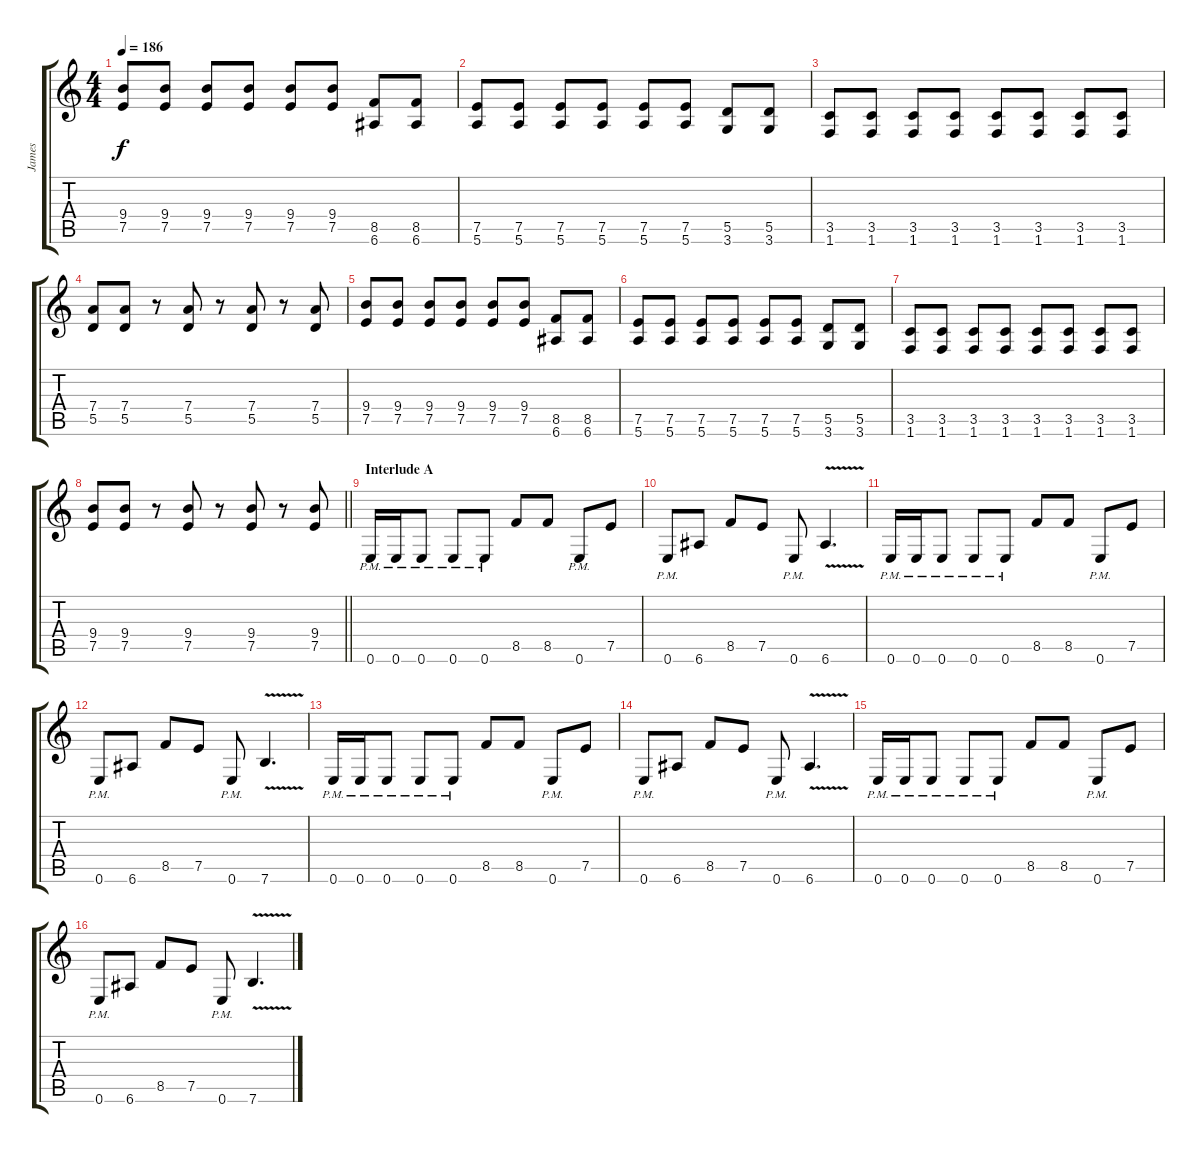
\track ("James" "James") {instrument distortionguitar}
\staff {score tabs}
\tuning (E4 B3 G3 D3 A2 E2) {hide}
\ts (4 4)
\tempo 186
\clef g2
\ks c
(9.4 7.5).8{dy f} (9.4 7.5).8 (9.4 7.5).8 (9.4 7.5).8 (9.4 7.5).8 (9.4 7.5).8 (8.5 6.6).8 (8.5 6.6).8 |
(7.5 5.6).8 (7.5 5.6).8 (7.5 5.6).8 (7.5 5.6).8 (7.5 5.6).8 (7.5 5.6).8 (5.5 3.6).8 (5.5 3.6).8 |
(3.5 1.6).8 (3.5 1.6).8 (3.5 1.6).8 (3.5 1.6).8 (3.5 1.6).8 (3.5 1.6).8 (3.5 1.6).8 (3.5 1.6).8 |
(7.4 5.5).8 (7.4 5.5).8 r.8 (7.4 5.5).8 r.8 (7.4 5.5).8 r.8 (7.4 5.5).8 |
(9.4 7.5).8 (9.4 7.5).8 (9.4 7.5).8 (9.4 7.5).8 (9.4 7.5).8 (9.4 7.5).8 (8.5 6.6).8 (8.5 6.6).8 |
(7.5 5.6).8 (7.5 5.6).8 (7.5 5.6).8 (7.5 5.6).8 (7.5 5.6).8 (7.5 5.6).8 (5.5 3.6).8 (5.5 3.6).8 |
(3.5 1.6).8 (3.5 1.6).8 (3.5 1.6).8 (3.5 1.6).8 (3.5 1.6).8 (3.5 1.6).8 (3.5 1.6).8 (3.5 1.6).8 |
\barLineRight lightlight
(9.4 7.5).8 (9.4 7.5).8 r.8 (9.4 7.5).8 r.8 (9.4 7.5).8 r.8 (9.4 7.5).8 |
\section ("" "Interlude A")
0.6{pm}.16 0.6{pm}.16 0.6{pm}.8 0.6{pm}.8 0.6{pm}.8 8.5.8 8.5.8 0.6{pm}.8 7.5.8 |
0.6{pm}.8 6.6.8 8.5.8 7.5.8 0.6{pm}.8 6.6{v}.4{d} |
0.6{pm}.16 0.6{pm}.16 0.6{pm}.8 0.6{pm}.8 0.6{pm}.8 8.5.8 8.5.8 0.6{pm}.8 7.5.8 |
0.6{pm}.8 6.6.8 8.5.8 7.5.8 0.6{pm}.8 7.6{v}.4{d} |
0.6{pm}.16 0.6{pm}.16 0.6{pm}.8 0.6{pm}.8 0.6{pm}.8 8.5.8 8.5.8 0.6{pm}.8 7.5.8 |
0.6{pm}.8 6.6.8 8.5.8 7.5.8 0.6{pm}.8 6.6{v}.4{d} |
0.6{pm}.16 0.6{pm}.16 0.6{pm}.8 0.6{pm}.8 0.6{pm}.8 8.5.8 8.5.8 0.6{pm}.8 7.5.8 |
0.6{pm}.8 6.6.8 8.5.8 7.5.8 0.6{pm}.8 7.6{v}.4{d}
